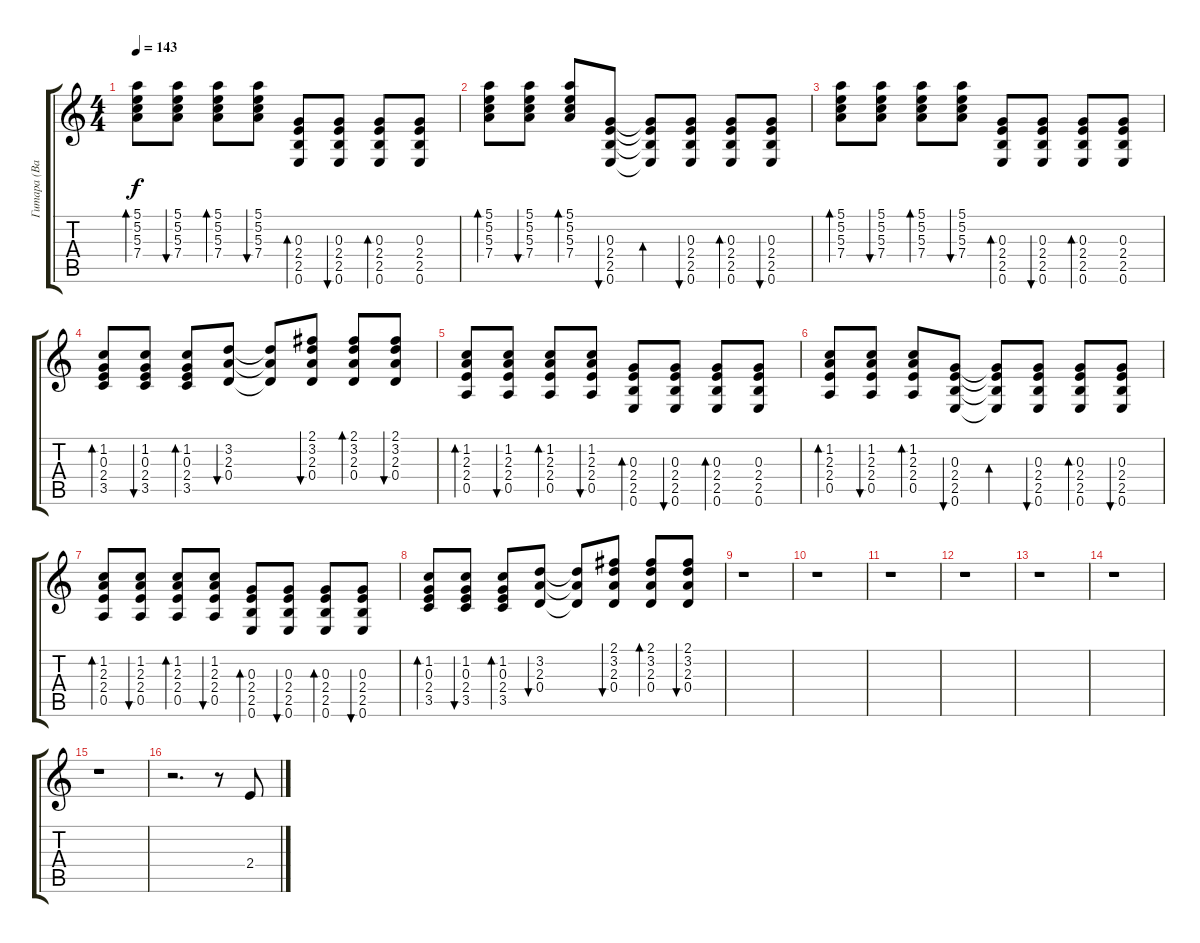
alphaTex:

\track ("Гитара (Вадим)" "Гитара (Ва") {instrument electricguitarclean}
\staff {score tabs}
\tuning (E4 B3 G3 D3 A2 E2) {hide}
\ts (4 4)
\tempo 143
\clef g2
\ks c
(5.1 5.2 5.3 7.4).8{bd 60 dy f} (5.1 5.2 5.3 7.4).8{bu 60} (5.1 5.2 5.3 7.4).8{bd 60} (5.1 5.2 5.3 7.4).8{bu 60} (0.3 2.4 2.5 0.6).8{bd 60} (0.3 2.4 2.5 0.6).8{bu 60} (0.3 2.4 2.5 0.6).8{bd 60} (0.3 2.4 2.5 0.6).8 |
(5.1 5.2 5.3 7.4).8{bd 60} (5.1 5.2 5.3 7.4).8{bu 60} (5.1 5.2 5.3 7.4).8{bd 60} (0.3 2.4 2.5 0.6).8{bu 60} (0.3{t} 2.4{t} 2.5{t} 0.6{t}).8{bd 60} (0.3 2.4 2.5 0.6).8{bu 60} (0.3 2.4 2.5 0.6).8{bd 60} (0.3 2.4 2.5 0.6).8{bu 60} |
(5.1 5.2 5.3 7.4).8{bd 60} (5.1 5.2 5.3 7.4).8{bu 60} (5.1 5.2 5.3 7.4).8{bd 60} (5.1 5.2 5.3 7.4).8{bu 60} (0.3 2.4 2.5 0.6).8{bd 60} (0.3 2.4 2.5 0.6).8{bu 60} (0.3 2.4 2.5 0.6).8{bd 60} (0.3 2.4 2.5 0.6).8 |
(1.2 0.3 2.4 3.5).8{bd 60} (1.2 0.3 2.4 3.5).8{bu 60} (1.2 0.3 2.4 3.5).8{bd 60} (3.2 2.3 0.4).8{bu 60} (3.2{t} 2.3{t} 0.4{t}).8 (2.1 3.2 2.3 0.4).8{bu 60} (2.1 3.2 2.3 0.4).8{bd 60} (2.1 3.2 2.3 0.4).8{bu 60} |
(1.2 2.3 2.4 0.5).8{bd 60} (1.2 2.3 2.4 0.5).8{bu 60} (1.2 2.3 2.4 0.5).8{bd 60} (1.2 2.3 2.4 0.5).8{bu 60} (0.3 2.4 2.5 0.6).8{bd 60} (0.3 2.4 2.5 0.6).8{bu 60} (0.3 2.4 2.5 0.6).8{bd 60} (0.3 2.4 2.5 0.6).8 |
(1.2 2.3 2.4 0.5).8{bd 60} (1.2 2.3 2.4 0.5).8{bu 60} (1.2 2.3 2.4 0.5).8{bd 60} (0.3 2.4 2.5 0.6).8{bu 60} (0.3{t} 2.4{t} 2.5{t} 0.6{t}).8{bd 60} (0.3 2.4 2.5 0.6).8{bu 60} (0.3 2.4 2.5 0.6).8{bd 60} (0.3 2.4 2.5 0.6).8{bu 60} |
(1.2 2.3 2.4 0.5).8{bd 60} (1.2 2.3 2.4 0.5).8{bu 60} (1.2 2.3 2.4 0.5).8{bd 60} (1.2 2.3 2.4 0.5).8{bu 60} (0.3 2.4 2.5 0.6).8{bd 60} (0.3 2.4 2.5 0.6).8{bu 60} (0.3 2.4 2.5 0.6).8{bd 60} (0.3 2.4 2.5 0.6).8{bu 60} |
(1.2 0.3 2.4 3.5).8{bd 60} (1.2 0.3 2.4 3.5).8{bu 60} (1.2 0.3 2.4 3.5).8{bd 60} (3.2 2.3 0.4).8{bu 60} (3.2{t} 2.3{t} 0.4{t}).8 (2.1 3.2 2.3 0.4).8{bu 60} (2.1 3.2 2.3 0.4).8{bd 60} (2.1 3.2 2.3 0.4).8{bu 60} |
r.1 |
r.1 |
r.1 |
r.1 |
r.1 |
r.1 |
r.1 |
r.2{d} r.8 2.4.8
